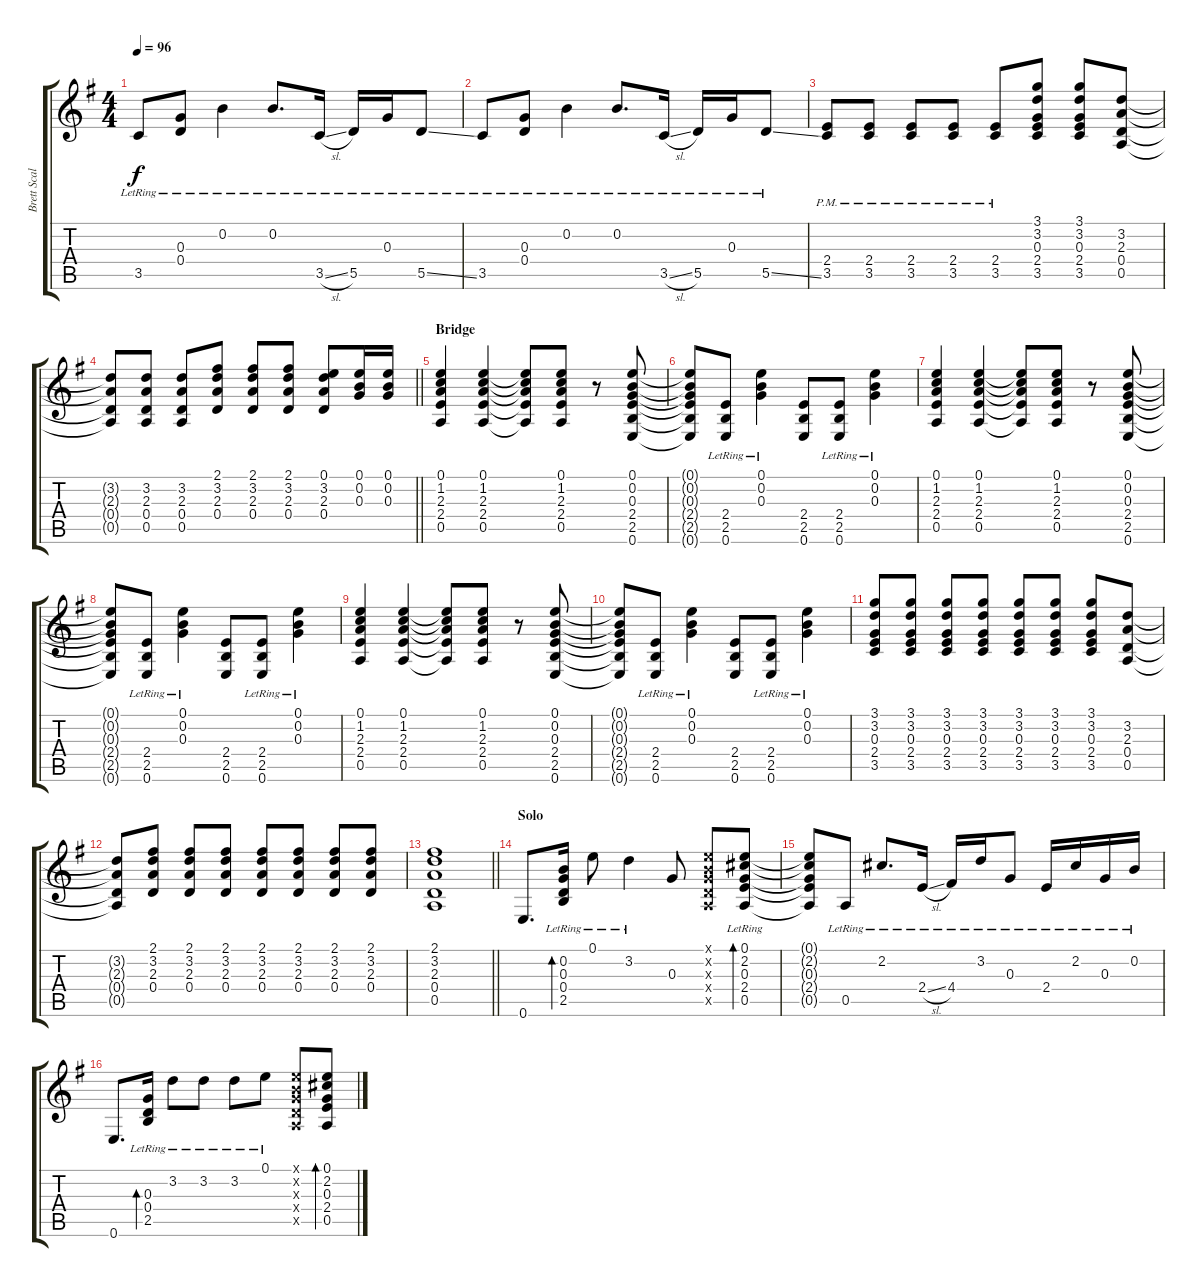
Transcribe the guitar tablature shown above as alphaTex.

\track ("Brett Scallions (Rhythm Guitar)" "Brett Scal") {instrument electricguitarclean}
\staff {score tabs}
\tuning (E4 B3 G3 D3 A2 E2) {hide}
\ts (4 4)
\tempo 96
\clef g2
\ks g
3.5{lr}.8{dy f} (0.3{lr} 0.4{lr}).8 0.2{lr}.4 0.2{lr}.8{d} 3.5{sl lr}.16 5.5{lr}.16 0.3{lr}.16 5.5{ss lr}.8 |
3.5{lr}.8 (0.3{lr} 0.4{lr}).8 0.2{lr}.4 0.2{lr}.8{d} 3.5{sl lr}.16 5.5{lr}.16 0.3{lr}.16 5.5{ss lr}.8{volume 11} |
(2.4{pm} 3.5{pm}).8{volume 15 instrument distortionguitar} (2.4{pm} 3.5{pm}).8 (2.4{pm} 3.5{pm}).8 (2.4{pm} 3.5{pm}).8 (2.4{pm} 3.5{pm}).8 (3.1 3.2 0.3 2.4 3.5).8 (3.1 3.2 0.3 2.4 3.5).8 (3.2 2.3 0.4 0.5).8 |
\barLineRight lightlight
(3.2{t} 2.3{t} 0.4{t} 0.5{t}).8 (3.2 2.3 0.4 0.5).8 (3.2 2.3 0.4 0.5).8 (2.1 3.2 2.3 0.4).8 (2.1 3.2 2.3 0.4).8 (2.1 3.2 2.3 0.4).8 (0.1 3.2 2.3 0.4).8 (0.1 0.2 0.3).16 (0.1 0.2 0.3).16 |
\section ("" "Bridge")
(0.1 1.2 2.3 2.4 0.5).4 (0.1 1.2 2.3 2.4 0.5).4 (0.1{t} 1.2{t} 2.3{t} 2.4{t} 0.5{t}).8 (0.1 1.2 2.3 2.4 0.5).8 r.8 (0.1 0.2 0.3 2.4 2.5 0.6).8 |
(0.1{t} 0.2{t} 0.3{t} 2.4{t} 2.5{t} 0.6{t}).8 (2.4{lr} 2.5{lr} 0.6{lr}).8 (0.1{lr} 0.2{lr} 0.3{lr}).4 (2.4 2.5 0.6).8 (2.4{lr} 2.5{lr} 0.6{lr}).8 (0.1{lr} 0.2{lr} 0.3{lr}).4 |
(0.1 1.2 2.3 2.4 0.5).4 (0.1 1.2 2.3 2.4 0.5).4 (0.1{t} 1.2{t} 2.3{t} 2.4{t} 0.5{t}).8 (0.1 1.2 2.3 2.4 0.5).8 r.8 (0.1 0.2 0.3 2.4 2.5 0.6).8 |
(0.1{t} 0.2{t} 0.3{t} 2.4{t} 2.5{t} 0.6{t}).8 (2.4{lr} 2.5{lr} 0.6{lr}).8 (0.1{lr} 0.2{lr} 0.3{lr}).4 (2.4 2.5 0.6).8 (2.4{lr} 2.5{lr} 0.6{lr}).8 (0.1{lr} 0.2{lr} 0.3{lr}).4 |
(0.1 1.2 2.3 2.4 0.5).4 (0.1 1.2 2.3 2.4 0.5).4 (0.1{t} 1.2{t} 2.3{t} 2.4{t} 0.5{t}).8 (0.1 1.2 2.3 2.4 0.5).8 r.8 (0.1 0.2 0.3 2.4 2.5 0.6).8 |
(0.1{t} 0.2{t} 0.3{t} 2.4{t} 2.5{t} 0.6{t}).8 (2.4{lr} 2.5{lr} 0.6{lr}).8 (0.1{lr} 0.2{lr} 0.3{lr}).4 (2.4 2.5 0.6).8 (2.4{lr} 2.5{lr} 0.6{lr}).8 (0.1{lr} 0.2{lr} 0.3{lr}).4 |
(3.1 3.2 0.3 2.4 3.5).8 (3.1 3.2 0.3 2.4 3.5).8 (3.1 3.2 0.3 2.4 3.5).8 (3.1 3.2 0.3 2.4 3.5).8 (3.1 3.2 0.3 2.4 3.5).8 (3.1 3.2 0.3 2.4 3.5).8 (3.1 3.2 0.3 2.4 3.5).8 (3.2 2.3 0.4 0.5).8 |
(3.2{t} 2.3{t} 0.4{t} 0.5{t}).8 (2.1 3.2 2.3 0.4).8 (2.1 3.2 2.3 0.4).8 (2.1 3.2 2.3 0.4).8 (2.1 3.2 2.3 0.4).8 (2.1 3.2 2.3 0.4).8 (2.1 3.2 2.3 0.4).8 (2.1 3.2 2.3 0.4).8 |
\barLineRight lightlight
(2.1 3.2 2.3 0.4 0.5).1 |
\section ("" "Solo")
0.6.8{d volume 12 instrument electricguitarclean} (0.2{lr} 0.3{lr} 0.4{lr} 2.5{lr}).16{bd 240} 0.1{lr}.8 3.2{lr}.4 0.3.8 (0.1{x} 0.2{x} 0.3{x} 0.4{x} 0.5{x}).8 (0.1{lr} 2.2{lr} 0.3{lr} 2.4{lr} 0.5{lr}).8{bd 120} |
(0.1{t} 2.2{t} 0.3{t} 2.4{t} 0.5{t}).8 0.5{lr}.8 2.2{lr}.8{d} 2.4{sl lr}.16 4.4{lr}.16 3.2{lr}.16 0.3{lr}.8 2.4{lr}.16 2.2{lr}.16 0.3{lr}.16 0.2{lr}.16 |
0.6.8{d} (0.3{lr} 0.4{lr} 2.5{lr}).16{bd 120} 3.2{lr}.8 3.2{lr}.8 3.2{lr}.8 0.1{lr}.8 (0.1{x} 0.2{x} 0.3{x} 0.4{x} 0.5{x}).8 (0.1 2.2 0.3 2.4 0.5).8{bd 120}
